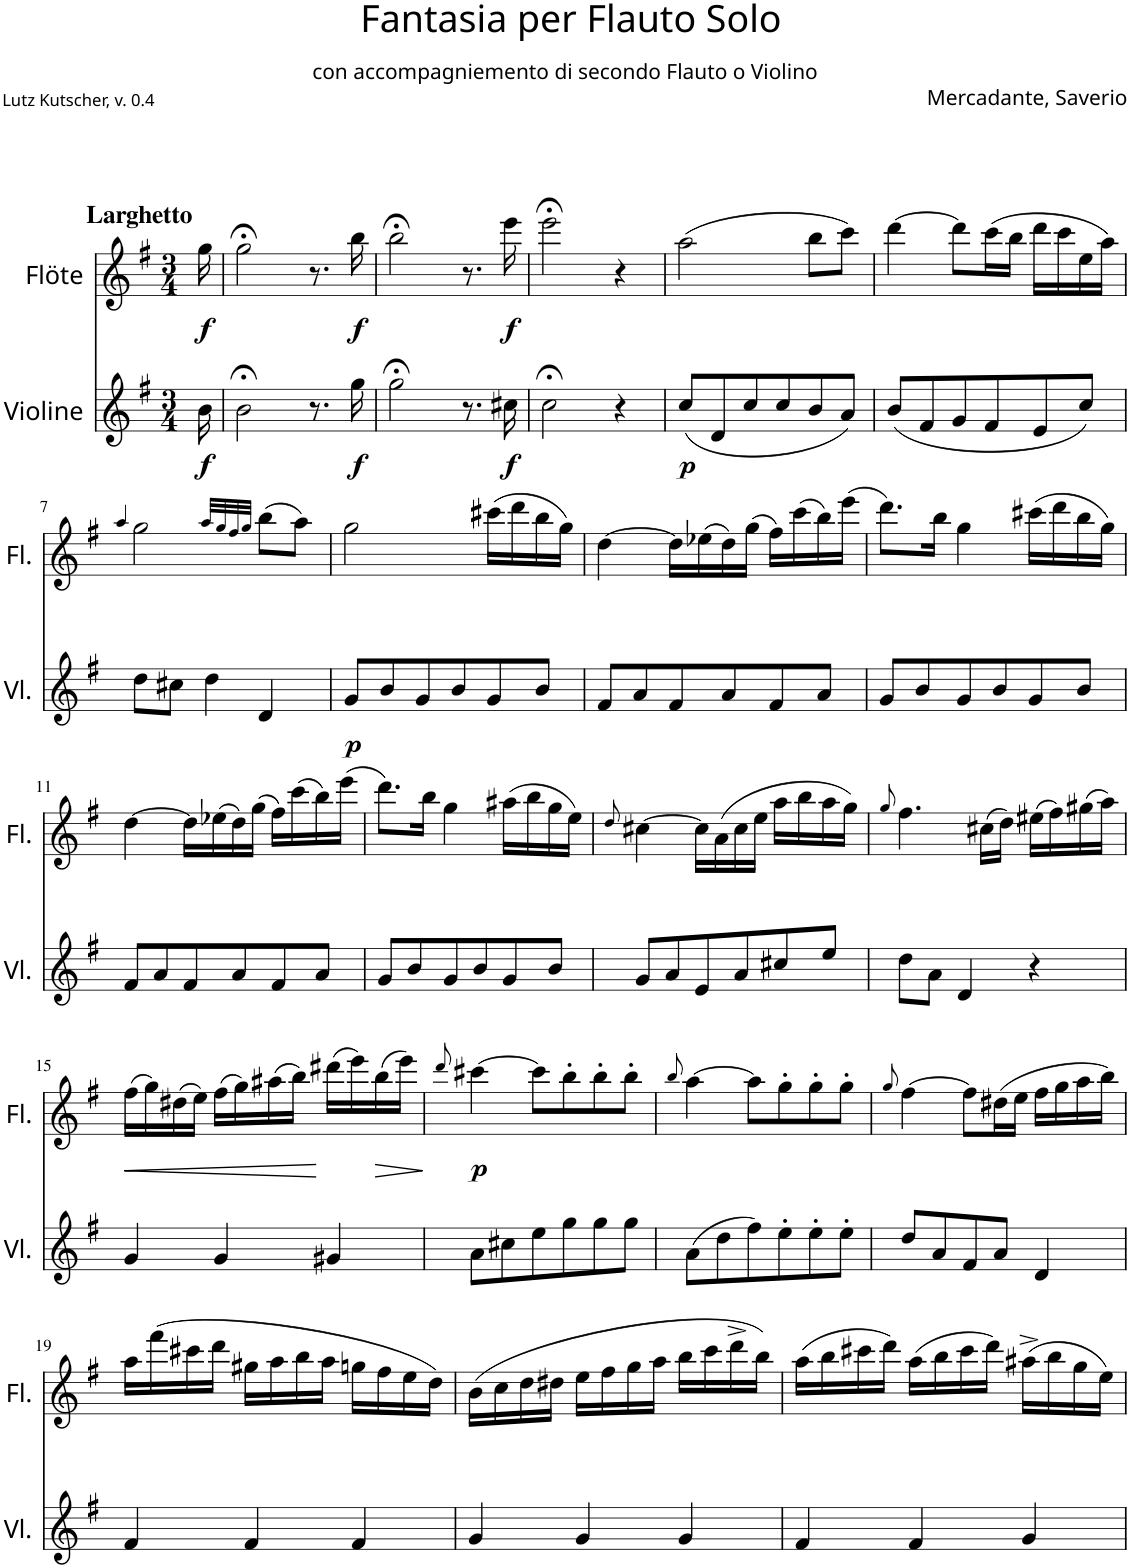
**kern	**dynam	**kern	**dynam
*part2	*part2	*part1	*part1
*staff2	*staff2	*staff1	*staff1
*I"Violine	*	*I"Flöte	*
*I'Vl.	*	*I'Fl.	*
*clefG2	*	*clefG2	*
*k[f#]	*	*k[f#]	*
*M3/4	*	*M3/4	*
=1	=1	=1	=1
!	!	!LO:TX:a:B:t=Larghetto	!
!	!LO:DY:b	!	!LO:DY:b
16b\	f	16gg\	f
=2	=2	=2	=2
2b;<\	.	2gg;<\	.
8.r	.	8.r	.
!	!LO:DY:b	!	!LO:DY:b
16gg\	f	16bb\	f
=3	=3	=3	=3
2gg;<\	.	2bb;<\	.
8.r	.	8.r	.
!	!LO:DY:b	!	!LO:DY:b
16cc#X\	f	16eee\	f
=4	=4	=4	=4
2cc;<\	.	2eee;<\	.
4r	.	4r	.
=5	=5	=5	=5
!	!LO:DY:b	!	!
(8cc/L	p	(2aa\	.
8d/	.	.	.
8cc/	.	.	.
8cc/	.	.	.
8b/	.	8bb\L	.
8a/J)	.	8ccc\J)	.
=6	=6	=6	=6
(8b/L	.	[4ddd\	.
8f#/	.	.	.
8g/	.	8ddd\L]	.
8f#/	.	(16ccc\L	.
.	.	16bb\JJ	.
8e/	.	16ddd\LL	.
.	.	16ccc\	.
8cc/J)	.	16ee\	.
.	.	16aa\JJ)	.
!!LO:LB:g=z
=7	=7	=7	=7
.	.	4qaa/	.
8dd\L	.	2gg\	.
8cc#X\J	.	.	.
4dd\	.	.	.
.	.	32qaa/LLL	.
.	.	32qgg/	.
.	.	32qff#/	.
.	.	32qgg/JJJ	.
4d/	.	(8bb\L	.
.	.	8aa\J)	.
=8	=8	=8	=8
!	!LO:DY:b	!	!
8g/L	p	2gg\	.
8b/	.	.	.
8g/	.	.	.
8b/	.	.	.
8g/	.	(16ccc#X\LL	.
.	.	16ddd\	.
8b/J	.	16bb\	.
.	.	16gg\JJ)	.
=9	=9	=9	=9
8f#/L	.	[4dd\	.
8a/	.	.	.
8f#/	.	16dd\LL]	.
.	.	(16ee-X\	.
8a/	.	16dd\)	.
.	.	(16gg\JJ	.
8f#/	.	16ff#\LL)	.
.	.	(16ccc\	.
8a/J	.	16bb\)	.
.	.	(16eee\JJ	.
=10	=10	=10	=10
8g/L	.	8.ddd\L)	.
8b/	.	.	.
.	.	16bb\Jk	.
8g/	.	4gg\	.
8b/	.	.	.
8g/	.	(16ccc#X\LL	.
.	.	16ddd\	.
8b/J	.	16bb\	.
.	.	16gg\JJ)	.
!!LO:LB:g=z
=11	=11	=11	=11
8f#/L	.	[4dd\	.
8a/	.	.	.
8f#/	.	16dd\LL]	.
.	.	(16ee-X\	.
8a/	.	16dd\)	.
.	.	(16gg\JJ	.
8f#/	.	16ff#\LL)	.
.	.	(16ccc\	.
8a/J	.	16bb\)	.
.	.	(16eee\JJ	.
=12	=12	=12	=12
8g/L	.	8.ddd\L)	.
8b/	.	.	.
.	.	16bb\Jk	.
8g/	.	4gg\	.
8b/	.	.	.
8g/	.	(16aa#X\LL	.
.	.	16bb\	.
8b/J	.	16gg\	.
.	.	16ee\JJ)	.
=13	=13	=13	=13
.	.	8qdd/	.
8g/L	.	[4cc#X\	.
8a/	.	.	.
8e/	.	16cc#\LL]	.
.	.	(16a\	.
8a/	.	16cc#\	.
.	.	16ee\JJ	.
8cc#X/	.	16aa\LL	.
.	.	16bb\	.
8ee/J	.	16aa\	.
.	.	16gg\JJ)	.
=14	=14	=14	=14
.	.	8qgg/	.
8dd\L	.	4.ff#\	.
8a\J	.	.	.
4d/	.	.	.
.	.	(16cc#X\LL	.
.	.	16dd\JJ)	.
4r	.	(16ee#X\LL	.
.	.	16ff#\)	.
.	.	(16gg#X\	.
.	.	16aa\JJ)	.
!!LO:LB:g=z
=15	=15	=15	=15
!	!	!	!LO:HP:b
4g/	.	(16ff#\LL	<
.	.	16gg\)	.
.	.	(16dd#X\	.
.	.	16ee\JJ)	.
4g/	.	(16ff#\LL	.
.	.	16gg\)	.
.	.	(16aa#X\	.
.	.	16bb\JJ)	.
4g#X/	.	(16ddd#X\LL	[
.	.	16eee\)	.
!	!	!	!LO:HP:b
.	.	(16bb\	>
.	.	16eee\JJ)	]
=16	=16	=16	=16
.	.	8qddd/	.
!	!	!	!LO:DY:b
8a\L	.	[4ccc#X\	p
8cc#X\	.	.	.
8ee\	.	8ccc#\L]	.
8gg\	.	8bb'\	.
8gg\	.	8bb'\	.
8gg\J	.	8bb'\J	.
=17	=17	=17	=17
.	.	8qbb/	.
(8a\L	.	[4aa\	.
8dd\	.	.	.
8ff#\)	.	8aa\L]	.
8ee'\	.	8gg'\	.
8ee'\	.	8gg'\	.
8ee'\J	.	8gg'\J	.
=18	=18	=18	=18
.	.	8qgg/	.
8dd/L	.	[4ff#\	.
8a/	.	.	.
8f#/	.	8ff#\L]	.
8a/J	.	(16dd#X\L	.
.	.	16ee\JJ	.
4d/	.	16ff#\LL	.
.	.	16gg\	.
.	.	16aa\	.
.	.	16bb\JJ)	.
!!LO:LB:g=z
=19	=19	=19	=19
4f#/	.	16aa\LL	.
.	.	(16fff#\	.
.	.	16ccc#X\	.
.	.	16ddd\JJ	.
4f#/	.	16gg#X\LL	.
.	.	16aa\	.
.	.	16bb\	.
.	.	16aa\JJ	.
4f#/	.	16ggn\LL	.
.	.	16ff#\	.
.	.	16ee\	.
.	.	16dd\JJ)	.
=20	=20	=20	=20
4g/	.	(16b\LL	.
.	.	16cc\	.
.	.	16dd\	.
.	.	16dd#X\JJ	.
4g/	.	16ee\LL	.
.	.	16ff#\	.
.	.	16gg\	.
.	.	16aa\JJ	.
4g/	.	16bb\LL	.
.	.	16ccc\	.
.	.	16ddd^\	.
.	.	16bb\JJ)	.
=21	=21	=21	=21
4f#/	.	(16aa\LL	.
.	.	16bb\	.
.	.	16ccc#X\	.
.	.	16ddd\JJ)	.
4f#/	.	(16aa\LL	.
.	.	16bb\	.
.	.	16ccc#\	.
.	.	16ddd\JJ)	.
4g/	.	(16aa#X^\LL	.
.	.	16bb\	.
.	.	16gg\	.
.	.	16ee\JJ)	.
=	=	=	=
*-	*-	*-	*-
